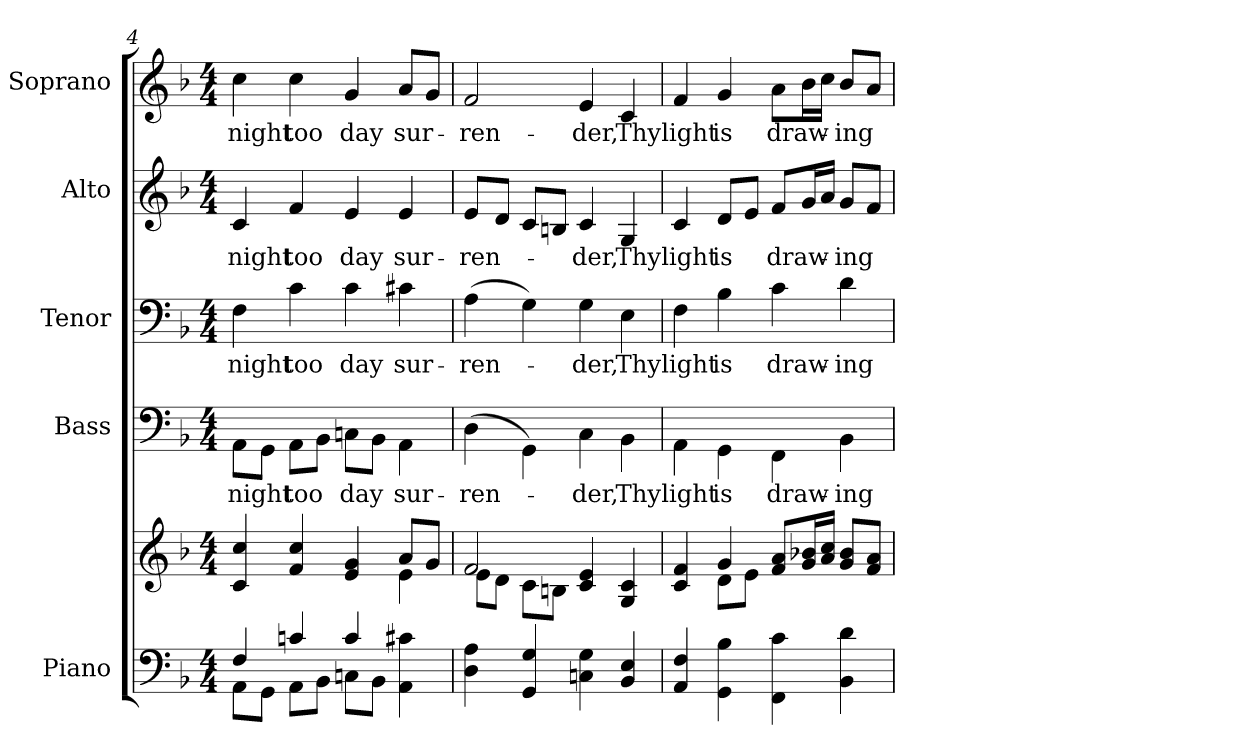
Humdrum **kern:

**kern	**kern	**kern	**text	**kern	**text	**kern	**text	**kern	**text
*part5	*part5	*part4	*part4	*part3	*part3	*part2	*part2	*part1	*part1
*staff6	*staff5	*staff4	*staff4	*staff3	*staff3	*staff2	*staff2	*staff1	*staff1
*I"Piano	*	*I"Bass	*	*I"Tenor	*	*I"Alto	*	*I"Soprano	*
*I'Pno.	*	*I'B.	*	*I'T.	*	*I'A.	*	*I'S.	*
!!LO:PB:g=z
*clefF4	*clefG2	*clefF4	*	*clefF4	*	*clefG2	*	*clefG2	*
*k[b-]	*k[b-]	*k[b-]	*	*k[b-]	*	*k[b-]	*	*k[b-]	*
*F:	*F:	*F:	*	*F:	*	*F:	*	*F:	*
*M4/4	*M4/4	*M4/4	*	*M4/4	*	*M4/4	*	*M4/4	*
=4	=4	=4	=4	=4	=4	=4	=4	=4	=4
*^	*^	*	*	*	*	*	*	*	*
!	!	!	!	!	!LO:LY:b:color=#000000	!	!	!	!	!	!
!	!	!	!	!	!	!	!LO:LY:b:color=#000000	!	!	!	!
!	!	!	!	!	!	!	!	!	!LO:LY:b:color=#000000	!	!
!	!	!	!	!	!	!	!	!	!	!	!LO:LY:b:color=#000000
4Fi/	8AAi\L	4ci/ 4cci	2ryy	8AAi\L	night	4Fi\	night	4ci/	night	4cci\	night
.	8GGi\J	.	.	8GGi\J	.	.	.	.	.	.	.
!	!	!	!	!	!LO:LY:b:color=#000000	!	!	!	!	!	!
!	!	!	!	!	!	!	!LO:LY:b:color=#000000	!	!	!	!
!	!	!	!	!	!	!	!	!	!LO:LY:b:color=#000000	!	!
!	!	!	!	!	!	!	!	!	!	!	!LO:LY:b:color=#000000
4cni/	8AAi\L	4fi/ 4cci	.	8AAi\L	too	4ci\	too	4fi/	too	4cci\	too
.	8BB-i\J	.	.	8BB-i\J	.	.	.	.	.	.	.
!	!	!	!	!	!LO:LY:b:color=#000000	!	!	!	!	!	!
!	!	!	!	!	!	!	!LO:LY:b:color=#000000	!	!	!	!
!	!	!	!	!	!	!	!	!	!LO:LY:b:color=#000000	!	!
!	!	!	!	!	!	!	!	!	!	!	!LO:LY:b:color=#000000
4ci/	8Cni\L	4ei/ 4gi	4ryy	8Cni\L	day	4ci\	day	4ei/	day	4gi/	day
.	8BB-i\J	.	.	8BB-i\J	.	.	.	.	.	.	.
!	!	!	!	!	!LO:LY:b:color=#000000	!	!	!	!	!	!
!	!	!	!	!	!	!	!LO:LY:b:color=#000000	!	!	!	!
!	!	!	!	!	!	!	!	!	!LO:LY:b:color=#000000	!	!
!	!	!	!	!	!	!	!	!	!	!	!LO:LY:b:color=#000000
4AAi\ 4c#Xi	4ryy	8ai/L	4ei\	4AAi\	sur-	4c#Xi\	sur-	4ei/	sur-	8ai/L	sur-
.	.	8gi/J	.	.	.	.	.	.	.	8gi/J	.
*v	*v	*	*	*	*	*	*	*	*	*	*
=5	=5	=5	=5	=5	=5	=5	=5	=5	=5	=5
!	!	!	!	!LO:LY:b:color=#000000	!	!	!	!	!	!
!	!	!	!	!	!	!LO:LY:b:color=#000000	!	!	!	!
!	!	!	!	!	!	!	!	!LO:LY:b:color=#000000	!	!
!	!	!	!	!	!	!	!	!	!	!LO:LY:b:color=#000000
4Di\ 4Ai	2fi/	8ei\L	(4Di\	-ren-	(4Ai\	-ren-	8ei/L	-ren-	2fi/	-ren-
.	.	8di\J	.	.	.	.	8di/J	.	.	.
4GGi/ 4Gi	.	8ci\L	4GGi\)	.	4Gi\)	.	8ci/L	.	.	.
.	.	8Bni\J	.	.	.	.	8Bni/J	.	.	.
!	!	!	!	!LO:LY:b:color=#000000	!	!	!	!	!	!
!	!	!	!	!	!	!LO:LY:b:color=#000000	!	!	!	!
!	!	!	!	!	!	!	!	!LO:LY:b:color=#000000	!	!
!	!	!	!	!	!	!	!	!	!	!LO:LY:b:color=#000000
4Cni\ 4Gi	4ci/ 4ei	2ryy	4Ci\	-der,	4Gi\	-der,	4ci/	-der,	4ei/	-der,
!	!	!	!	!LO:LY:b:color=#000000	!	!	!	!	!	!
!	!	!	!	!	!	!LO:LY:b:color=#000000	!	!	!	!
!	!	!	!	!	!	!	!	!LO:LY:b:color=#000000	!	!
!	!	!	!	!	!	!	!	!	!	!LO:LY:b:color=#000000
4BB-i/ 4Ei	4Gi/ 4ci	.	4BB-i\	Thy	4Ei\	Thy	4Gi/	Thy	4ci/	Thy
!!LO:PB:g=z
=6	=6	=6	=6	=6	=6	=6	=6	=6	=6	=6
!	!	!	!	!LO:LY:b:color=#000000	!	!	!	!	!	!
!	!	!	!	!	!	!LO:LY:b:color=#000000	!	!	!	!
!	!	!	!	!	!	!	!	!LO:LY:b:color=#000000	!	!
!	!	!	!	!	!	!	!	!	!	!LO:LY:b:color=#000000
4AAi/ 4Fi	4ci/ 4fi	4ryy	4AAi\	light	4Fi\	light	4ci/	light	4fi/	light
!	!	!	!	!LO:LY:b:color=#000000	!	!	!	!	!	!
!	!	!	!	!	!	!LO:LY:b:color=#000000	!	!	!	!
!	!	!	!	!	!	!	!	!LO:LY:b:color=#000000	!	!
!	!	!	!	!	!	!	!	!	!	!LO:LY:b:color=#000000
4GGi\ 4B-i	4gi/	8di\L	4GGi\	is	4B-i\	is	8di/L	is	4gi/	is
.	.	8ei\J	.	.	.	.	8ei/J	.	.	.
!	!	!	!	!LO:LY:b:color=#000000	!	!	!	!	!	!
!	!	!	!	!	!	!LO:LY:b:color=#000000	!	!	!	!
!	!	!	!	!	!	!	!	!LO:LY:b:color=#000000	!	!
!	!	!	!	!	!	!	!	!	!	!LO:LY:b:color=#000000
4FFi\ 4ci	8fi/ 8aiL	2ryy	4FFi\	draw-	4ci\	draw-	8fi/L	draw-	8ai\L	draw-
.	16gi/ 16b-XiL	.	.	.	.	.	16gi/L	.	16b-i\L	.
.	16ai/ 16cciJJ	.	.	.	.	.	16ai/JJ	.	16cci\JJ	.
!	!	!	!	!LO:LY:b:color=#000000	!	!	!	!	!	!
!	!	!	!	!	!	!LO:LY:b:color=#000000	!	!	!	!
!	!	!	!	!	!	!	!	!LO:LY:b:color=#000000	!	!
!	!	!	!	!	!	!	!	!	!	!LO:LY:b:color=#000000
4BB-i\ 4di	8gi/ 8b-iL	.	4BB-i\	-ing	4di\	-ing	8gi/L	-ing	8b-i/L	-ing
.	8fi/ 8aiJ	.	.	.	.	.	8fi/J	.	8ai/J	.
*	*v	*v	*	*	*	*	*	*	*	*
=	=	=	=	=	=	=	=	=	=
*-	*-	*-	*-	*-	*-	*-	*-	*-	*-
